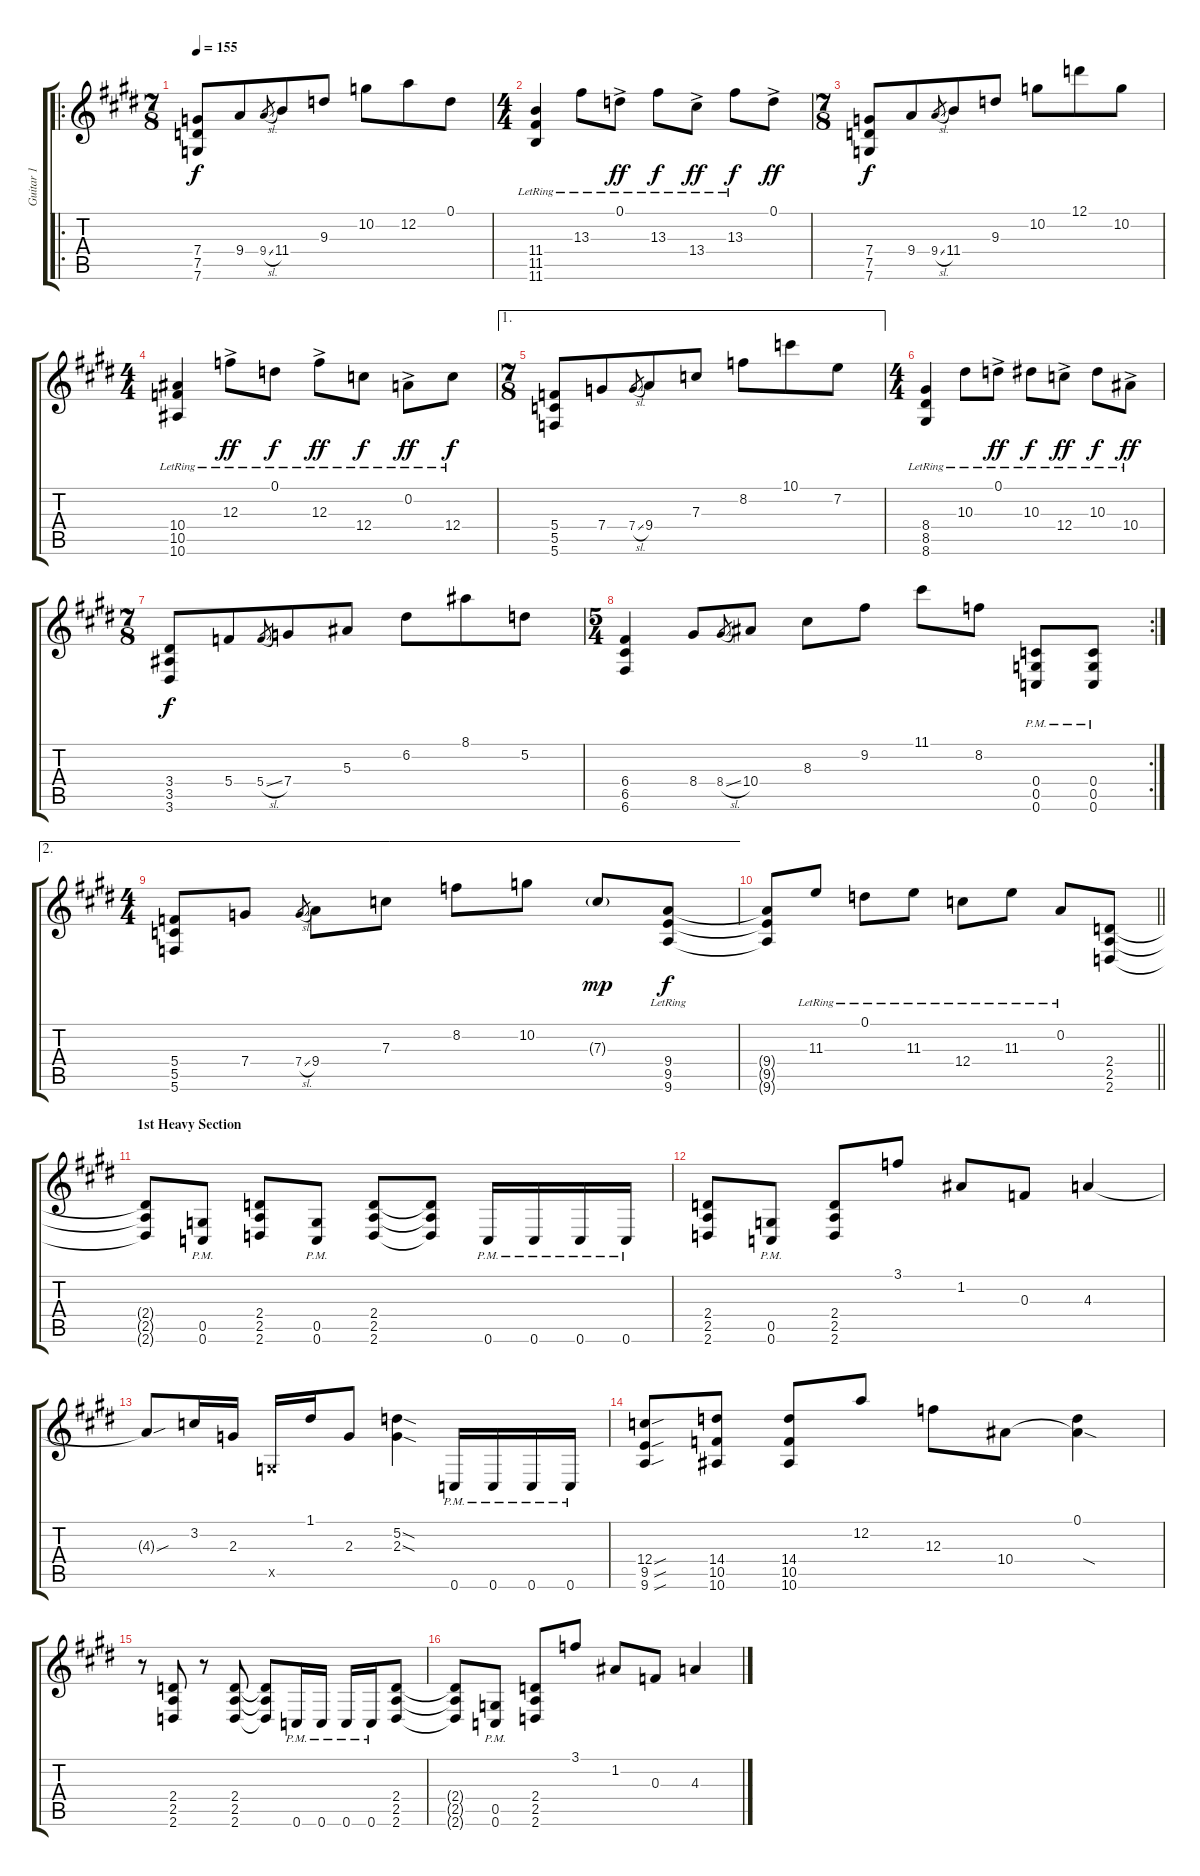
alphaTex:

\track ("Guitar 1" "Guitar 1") {instrument distortionguitar}
\staff {score tabs}
\tuning (D4 A3 F3 C3 G2 C2) {hide}
\ro
\ts (7 8)
\tempo 155
\clef g2
\ks e
(7.4 7.5 7.6).8{dy f} 9.4.8 9.4{sl}.8{gr} 11.4.8 9.3.8 10.2.8 12.2.8 0.1.8 |
\ts (4 4)
(11.4{lr} 11.5{lr} 11.6{lr}).4 13.3{lr}.8 0.1{ac lr}.8{dy ff} 13.3{lr}.8{dy f} 13.4{ac lr}.8{dy ff} 13.3{lr}.8{dy f} 0.1{ac}.8{dy ff} |
\ts (7 8)
(7.4 7.5 7.6).8{dy f} 9.4.8 9.4{sl}.8{gr} 11.4.8 9.3.8 10.2.8 12.1.8 10.2.8 |
\ts (4 4)
(10.4{lr} 10.5{lr} 10.6{lr}).4 12.3{ac lr}.8{dy ff} 0.1{lr}.8{dy f} 12.3{ac lr}.8{dy ff} 12.4{lr}.8{dy f} 0.2{ac lr}.8{dy ff} 12.4{lr}.8{dy f} |
\ae 1
\ts (7 8)
(5.4 5.5 5.6).8 7.4.8 7.4{sl}.8{gr} 9.4.8 7.3.8 8.2.8 10.1.8 7.2.8 |
\ts (4 4)
(8.4{lr} 8.5{lr} 8.6{lr}).4 10.3{lr}.8 0.1{ac lr}.8{dy ff} 10.3{lr}.8{dy f} 12.4{ac lr}.8{dy ff} 10.3{lr}.8{dy f} 10.4{ac lr}.8{dy ff} |
\ts (7 8)
(3.4 3.5 3.6).8{dy f} 5.4.8 5.4{sl}.8{gr} 7.4.8 5.3.8 6.2.8 8.1.8 5.2.8 |
\rc 2
\ts (5 4)
(6.4 6.5 6.6).4 8.4.8 8.4{sl}.8{gr} 10.4.8 8.3.8 9.2.8 11.1.8 8.2.8 (0.4{pm} 0.5{pm} 0.6{pm}).8 (0.4{pm} 0.5{pm} 0.6{pm}).8 |
\ae 2
\ts (4 4)
(5.4 5.5 5.6).8 7.4.8 7.4{sl}.8{gr} 9.4.8 7.3.8 8.2.8 10.2.8 7.3{g}.8{dy mp} (9.4{lr} 9.5{lr} 9.6{lr}).8{dy f} |
\barLineRight lightlight
(9.4{t} 9.5{t} 9.6{t}).8 11.3{lr}.8 0.1{lr}.8 11.3{lr}.8 12.4{lr}.8 11.3{lr}.8 0.2{lr}.8 (2.4 2.5 2.6).8 |
\section ("" "1st Heavy Section")
(2.4{t} 2.5{t} 2.6{t}).8 (0.5{pm} 0.6{pm}).8 (2.4 2.5 2.6).8 (0.5{pm} 0.6{pm}).8 (2.4 2.5 2.6).8 (2.4{t} 2.5{t} 2.6{t}).8 0.6{pm}.16 0.6{pm}.16 0.6{pm}.16 0.6{pm}.16 |
(2.4 2.5 2.6).8 (0.5{pm} 0.6{pm}).8 (2.4 2.5 2.6).8 3.1.8 1.2.8 0.3.8 4.3.4 |
4.3{sou t}.8 3.2.16 2.3.16 0.5{x}.16 1.1.16 2.3.8 (5.2{sod} 2.3{sod}).4 0.6{pm}.16 0.6{pm}.16 0.6{pm}.16 0.6{pm}.16 |
(12.4{sou} 9.5{sou} 9.6{sou}).8 (14.4 10.5 10.6).8 (14.4 10.5 10.6).8 12.2.8 12.3.8 10.4.8 (0.1 10.4{sod t}).4 |
r.8 (2.4 2.5 2.6).8 r.8 (2.4 2.5 2.6).8 (2.4{t} 2.5{t} 2.6{t}).8 0.6{pm}.16 0.6{pm}.16 0.6{pm}.16 0.6{pm}.16 (2.4 2.5 2.6).8 |
(2.4{t} 2.5{t} 2.6{t}).8 (0.5{pm} 0.6{pm}).8 (2.4 2.5 2.6).8 3.1.8 1.2.8 0.3.8 4.3.4
